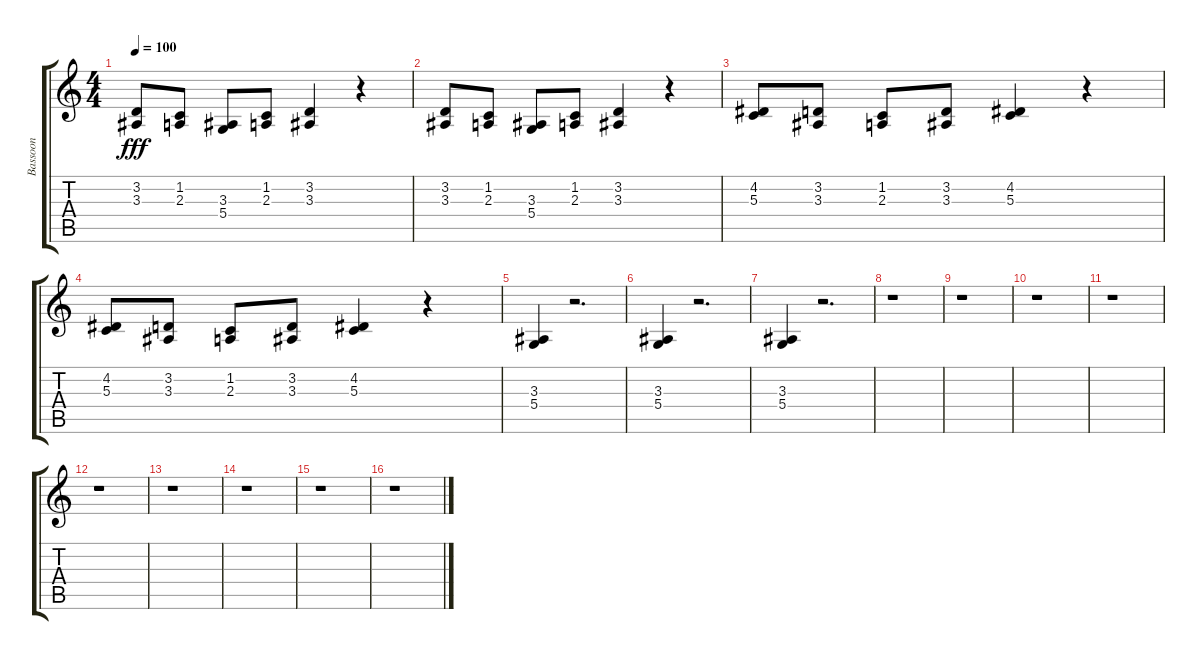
\track ("Bassoon" "Bassoon") {instrument bassoon}
\staff {score tabs}
\tuning (E4 B3 G3 D3 A2 E2) {hide}
\ts (4 4)
\tempo 100
\clef g2
\ks c
(3.2 3.3).8{dy fff} (1.2 2.3).8 (3.3 5.4).8 (1.2 2.3).8 (3.2 3.3).4 r.4 |
(3.2 3.3).8 (1.2 2.3).8 (3.3 5.4).8 (1.2 2.3).8 (3.2 3.3).4 r.4 |
(4.2 5.3).8 (3.2 3.3).8 (1.2 2.3).8 (3.2 3.3).8 (4.2 5.3).4 r.4 |
(4.2 5.3).8 (3.2 3.3).8 (1.2 2.3).8 (3.2 3.3).8 (4.2 5.3).4 r.4 |
(3.3 5.4).4 r.2{d} |
(3.3 5.4).4 r.2{d} |
(3.3 5.4).4 r.2{d} |
r.1 |
r.1 |
r.1 |
r.1 |
r.1 |
r.1 |
r.1 |
r.1 |
r.1
